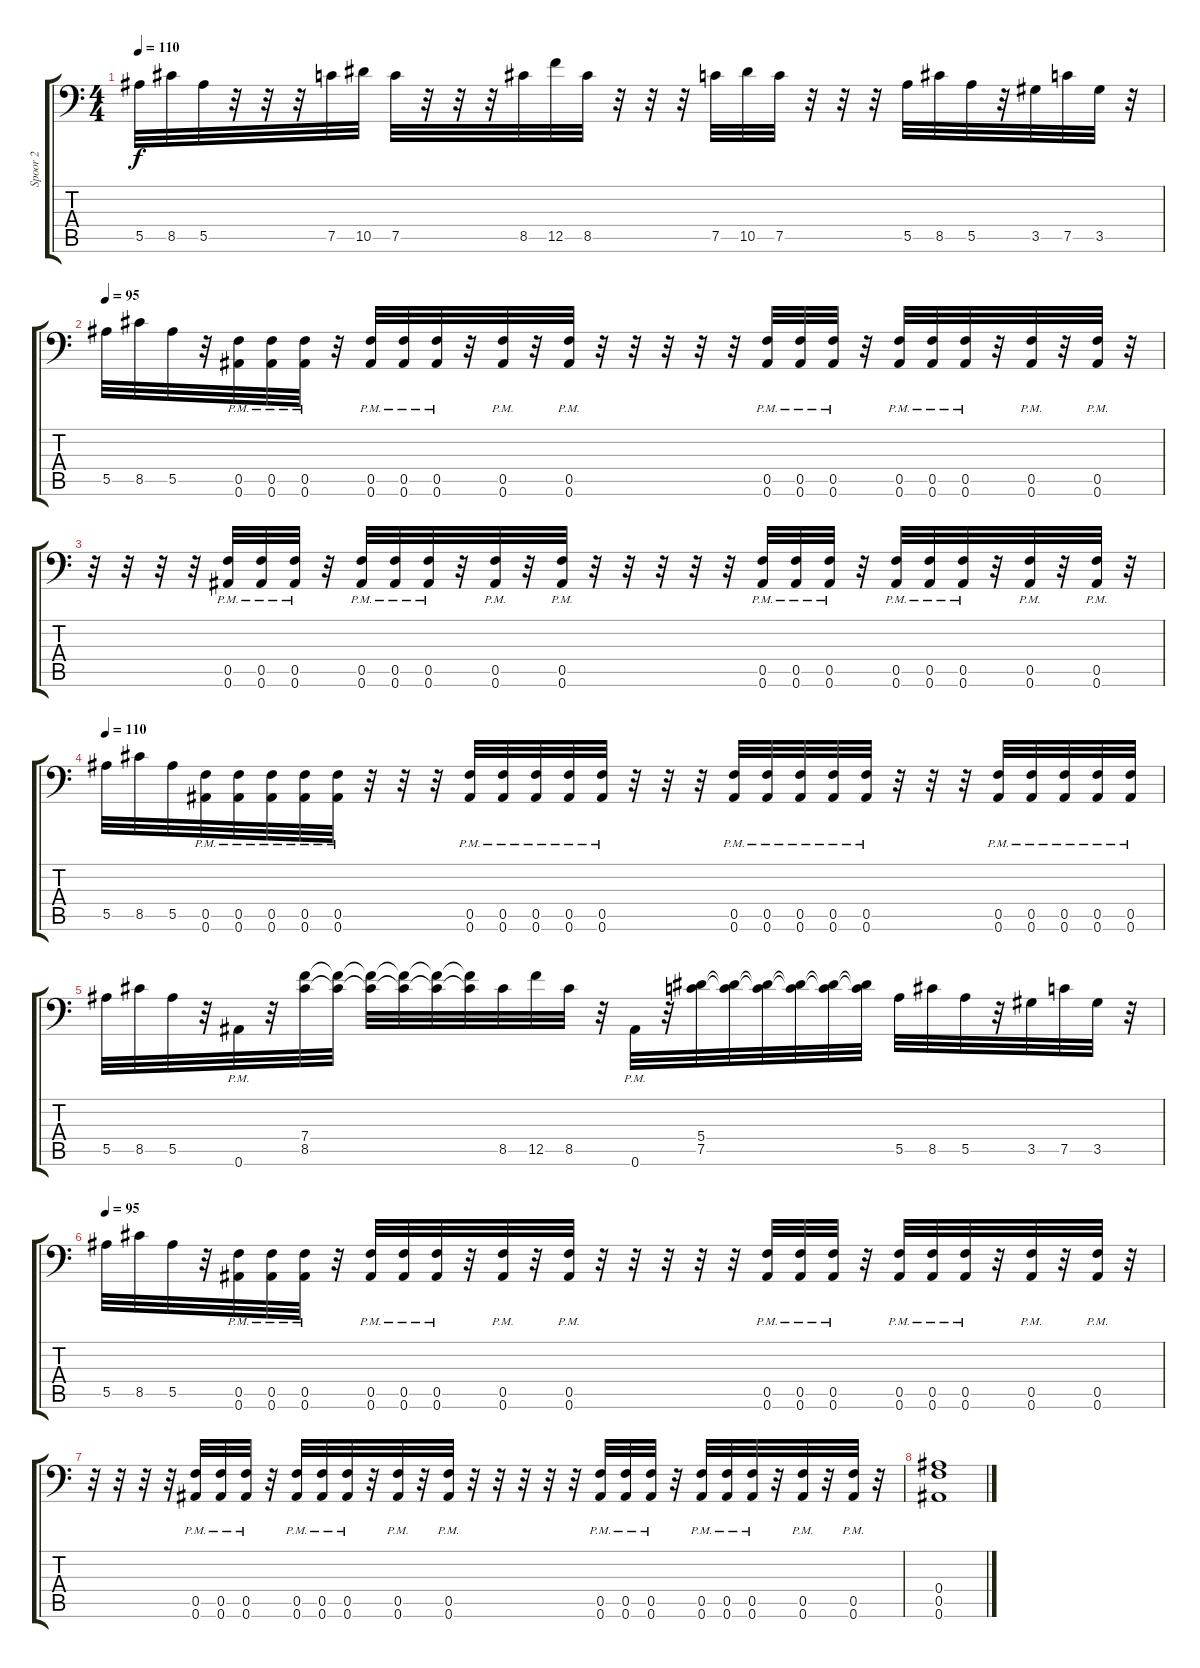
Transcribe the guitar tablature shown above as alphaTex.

\track ("Spoor 2" "Spoor 2") {instrument distortionguitar}
\staff {score tabs}
\tuning (C4 G3 Eb3 Bb2 F2 Bb1) {hide}
\ts (4 4)
\tempo 110
\clef f4
\ks c
5.5.32{dy f} 8.5.32 5.5.32 r.32 r.32 r.32 7.5.32 10.5.32 7.5.32 r.32 r.32 r.32 8.5.32 12.5.32 8.5.32 r.32 r.32 r.32 7.5.32 10.5.32 7.5.32 r.32 r.32 r.32 5.5.32 8.5.32 5.5.32 r.32 3.5.32 7.5.32 3.5.32 r.32 |
\tempo 95
5.5.32 8.5.32 5.5.32 r.32 (0.5{pm} 0.6{pm}).32 (0.5{pm} 0.6{pm}).32 (0.5{pm} 0.6{pm}).32 r.32 (0.5{pm} 0.6{pm}).32 (0.5{pm} 0.6{pm}).32 (0.5{pm} 0.6{pm}).32 r.32 (0.5{pm} 0.6{pm}).32 r.32 (0.5{pm} 0.6{pm}).32 r.32 r.32 r.32 r.32 r.32 (0.5{pm} 0.6{pm}).32 (0.5{pm} 0.6{pm}).32 (0.5{pm} 0.6{pm}).32 r.32 (0.5{pm} 0.6{pm}).32 (0.5{pm} 0.6{pm}).32 (0.5{pm} 0.6{pm}).32 r.32 (0.5{pm} 0.6{pm}).32 r.32 (0.5{pm} 0.6{pm}).32 r.32 |
r.32 r.32 r.32 r.32 (0.5{pm} 0.6{pm}).32 (0.5{pm} 0.6{pm}).32 (0.5{pm} 0.6{pm}).32 r.32 (0.5{pm} 0.6{pm}).32 (0.5{pm} 0.6{pm}).32 (0.5{pm} 0.6{pm}).32 r.32 (0.5{pm} 0.6{pm}).32 r.32 (0.5{pm} 0.6{pm}).32 r.32 r.32 r.32 r.32 r.32 (0.5{pm} 0.6{pm}).32 (0.5{pm} 0.6{pm}).32 (0.5{pm} 0.6{pm}).32 r.32 (0.5{pm} 0.6{pm}).32 (0.5{pm} 0.6{pm}).32 (0.5{pm} 0.6{pm}).32 r.32 (0.5{pm} 0.6{pm}).32 r.32 (0.5{pm} 0.6{pm}).32 r.32 |
\tempo 110
5.5.32 8.5.32 5.5.32 (0.5{pm} 0.6{pm}).32 (0.5{pm} 0.6{pm}).32 (0.5{pm} 0.6{pm}).32 (0.5{pm} 0.6{pm}).32 (0.5{pm} 0.6{pm}).32 r.32 r.32 r.32 (0.5{pm} 0.6{pm}).32 (0.5{pm} 0.6{pm}).32 (0.5{pm} 0.6{pm}).32 (0.5{pm} 0.6{pm}).32 (0.5{pm} 0.6{pm}).32 r.32 r.32 r.32 (0.5{pm} 0.6{pm}).32 (0.5{pm} 0.6{pm}).32 (0.5{pm} 0.6{pm}).32 (0.5{pm} 0.6{pm}).32 (0.5{pm} 0.6{pm}).32 r.32 r.32 r.32 (0.5{pm} 0.6{pm}).32 (0.5{pm} 0.6{pm}).32 (0.5{pm} 0.6{pm}).32 (0.5{pm} 0.6{pm}).32 (0.5{pm} 0.6{pm}).32 |
5.5.32 8.5.32 5.5.32 r.32 0.6{pm}.32 r.32 (7.4 8.5).32 (7.4{t} 8.5{t}).32 (7.4{t} 8.5{t}).32 (7.4{t} 8.5{t}).32 (7.4{t} 8.5{t}).32 (7.4{t} 8.5{t}).32 8.5.32 12.5.32 8.5.32 r.32 0.6{pm}.32 r.32 (5.4 7.5).32 (5.4{t} 7.5{t}).32 (5.4{t} 7.5{t}).32 (5.4{t} 7.5{t}).32 (5.4{t} 7.5{t}).32 (5.4{t} 7.5{t}).32 5.5.32 8.5.32 5.5.32 r.32 3.5.32 7.5.32 3.5.32 r.32 |
\tempo 95
5.5.32 8.5.32 5.5.32 r.32 (0.5{pm} 0.6{pm}).32 (0.5{pm} 0.6{pm}).32 (0.5{pm} 0.6{pm}).32 r.32 (0.5{pm} 0.6{pm}).32 (0.5{pm} 0.6{pm}).32 (0.5{pm} 0.6{pm}).32 r.32 (0.5{pm} 0.6{pm}).32 r.32 (0.5{pm} 0.6{pm}).32 r.32 r.32 r.32 r.32 r.32 (0.5{pm} 0.6{pm}).32 (0.5{pm} 0.6{pm}).32 (0.5{pm} 0.6{pm}).32 r.32 (0.5{pm} 0.6{pm}).32 (0.5{pm} 0.6{pm}).32 (0.5{pm} 0.6{pm}).32 r.32 (0.5{pm} 0.6{pm}).32 r.32 (0.5{pm} 0.6{pm}).32 r.32 |
r.32 r.32 r.32 r.32 (0.5{pm} 0.6{pm}).32 (0.5{pm} 0.6{pm}).32 (0.5{pm} 0.6{pm}).32 r.32 (0.5{pm} 0.6{pm}).32 (0.5{pm} 0.6{pm}).32 (0.5{pm} 0.6{pm}).32 r.32 (0.5{pm} 0.6{pm}).32 r.32 (0.5{pm} 0.6{pm}).32 r.32 r.32 r.32 r.32 r.32 (0.5{pm} 0.6{pm}).32 (0.5{pm} 0.6{pm}).32 (0.5{pm} 0.6{pm}).32 r.32 (0.5{pm} 0.6{pm}).32 (0.5{pm} 0.6{pm}).32 (0.5{pm} 0.6{pm}).32 r.32 (0.5{pm} 0.6{pm}).32 r.32 (0.5{pm} 0.6{pm}).32 r.32 |
(0.4 0.5 0.6).1
